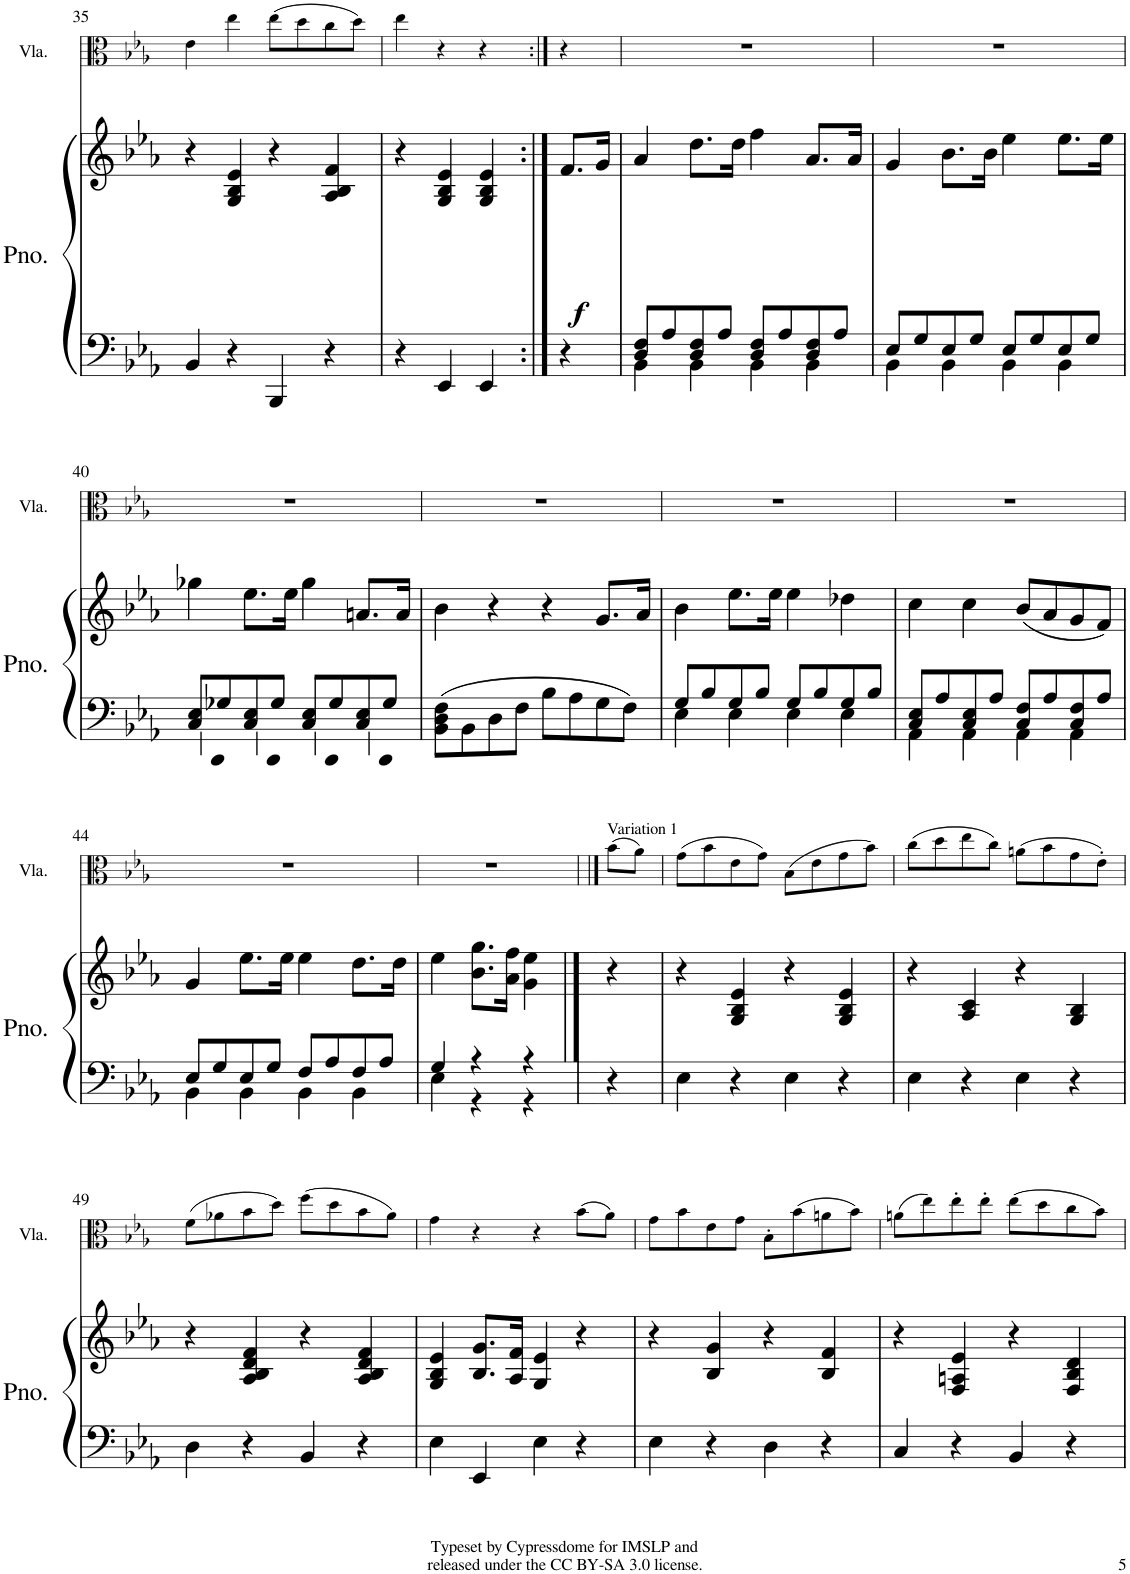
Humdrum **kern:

**kern	**kern	**dynam	**kern
*part2	*part2	*part2	*part1
*staff3	*staff2	*staff2/3	*staff1
*I"Piano	*	*	*I"Viola
*I'Pno.	*	*	*I'Vla.
!!LO:PB:g=z
*clefF4	*clefG2	*	*clefC3
*k[b-e-a-]	*k[b-e-a-]	*	*k[b-e-a-]
*M4/4	*M4/4	*	*M4/4
=35	=35	=35	=35
4BB-/	4r	.	4e-\
4r	4G/ 4B-/ 4e-/	.	4ee-\
4BBB-/	4r	.	(8ee-\L
.	.	.	8dd\
4r	4A-/ 4B-/ 4f/	.	8cc\
.	.	.	8dd\J)
=36	=36	=36	=36
4r	4r	.	4ee-\
4EE-/	4G/ 4B-/ 4e-/	.	4r
4EE-/	4G/ 4B-/ 4e-/	.	4r
=37:|!	=37:|!	=37:|!	=37:|!
!	!	!LO:DY:b	!
4r	8.f/L	f	4r
.	16g/Jk	.	.
=38	=38	=38	=38
*^	*	*	*
8D/ 8F/L	4BB-\	4a-/	.	1r
8A-/	.	.	.	.
8D/ 8F/	4BB-\	8.dd\L	.	.
8A-/J	.	.	.	.
.	.	16dd\Jk	.	.
8D/ 8F/L	4BB-\	4ff\	.	.
8A-/	.	.	.	.
8D/ 8F/	4BB-\	8.a-/L	.	.
8A-/J	.	.	.	.
.	.	16a-/Jk	.	.
=39	=39	=39	=39	=39
8E-/L	4BB-\	4g/	.	1r
8G/	.	.	.	.
8E-/	4BB-\	8.b-\L	.	.
8G/J	.	.	.	.
.	.	16b-\Jk	.	.
8E-/L	4BB-\	4ee-\	.	.
8G/	.	.	.	.
8E-/	4BB-\	8.ee-\L	.	.
8G/J	.	.	.	.
.	.	16ee-\Jk	.	.
!!LO:LB:g=z
=40	=40	=40	=40	=40
8C/ 8E-/L	4BB-\	4gg-X\	.	1r
8G-X/	.	.	.	.
8C/ 8E-/	4BB-\	8.ee-\L	.	.
8G-/J	.	.	.	.
.	.	16ee-\Jk	.	.
8C/ 8E-/L	4BB-\	4gg-\	.	.
8G-/	.	.	.	.
8C/ 8E-/	4BB-\	8.an/L	.	.
8G-/J	.	.	.	.
.	.	16a/Jk	.	.
*v	*v	*	*	*
=41	=41	=41	=41
8BB-\ 8D\ 8F\L	4b-\	.	1r
8BB-\	.	.	.
8D\	4r	.	.
8F\J	.	.	.
8B-\L	4r	.	.
8A-\	.	.	.
8G\	8.g/L	.	.
8F\J	.	.	.
.	16a-/Jk	.	.
=42	=42	=42	=42
*^	*	*	*
8G/L	4E-\	4b-\	.	1r
8B-/	.	.	.	.
8G/	4E-\	8.ee-\L	.	.
8B-/J	.	.	.	.
.	.	16ee-\Jk	.	.
8G/L	4E-\	4ee-\	.	.
8B-/	.	.	.	.
8G/	4E-\	4dd-X\	.	.
8B-/J	.	.	.	.
=43	=43	=43	=43	=43
8C/ 8E-/L	4AA-\	4cc\	.	1r
8A-/	.	.	.	.
8C/ 8E-/	4AA-\	4cc\	.	.
8A-/J	.	.	.	.
8C/ 8F/L	4AA-\	(8b-/L	.	.
8A-/	.	8a-/	.	.
8C/ 8F/	4AA-\	8g/	.	.
8A-/J	.	8f/J)	.	.
!!LO:LB:g=z
=44	=44	=44	=44	=44
8E-/L	4BB-\	4g/	.	1r
8G/	.	.	.	.
8E-/	4BB-\	8.ee-\L	.	.
8G/J	.	.	.	.
.	.	16ee-\Jk	.	.
8F/L	4BB-\	4ee-\	.	.
8A-/	.	.	.	.
8F/	4BB-\	8.dd\L	.	.
8A-/J	.	.	.	.
.	.	16dd\Jk	.	.
=45	=45	=45	=45	=45
4G/	4E-\	4ee-\	.	1r
4r	4r	8.b-\ 8.gg\L	.	.
.	.	16a-\ 16ff\Jk	.	.
4r	4r	4g\ 4ee-\	.	.
4ryy	4ryy	4ryy	.	.
=46	=46	=46	=46	=46
!	!	!	!	!LO:TX:a:t=Variation 1
*v	*v	*	*	*
4r	4r	.	(8b-\L
.	.	.	8a-\J)
=47	=47	=47	=47
4E-\	4r	.	(8g\L
.	.	.	8b-\
4r	4G/ 4B-/ 4e-/	.	8e-\
.	.	.	8g\J)
4E-\	4r	.	(8B-\L
.	.	.	8e-\
4r	4G/ 4B-/ 4e-/	.	8g\
.	.	.	8b-\J)
=48	=48	=48	=48
4E-\	4r	.	(8cc\L
.	.	.	8dd\
4r	4A-/ 4c/	.	8ee-\
.	.	.	8cc\J)
4E-\	4r	.	(8an\L
.	.	.	8b-\
4r	4G/ 4B-/	.	8g\
.	.	.	8e-'\J)
!!LO:LB:g=z
=49	=49	=49	=49
4D\	4r	.	(8f\L
.	.	.	8a-X\
4r	4A-/ 4B-/ 4d/ 4f/	.	8b-\
.	.	.	8dd\J)
4BB-/	4r	.	(8ff\L
.	.	.	8dd\
4r	4A-/ 4B-/ 4d/ 4f/	.	8b-\
.	.	.	8a-\J)
=50	=50	=50	=50
4E-\	4G/ 4B-/ 4e-/	.	4g\
4EE-/	8.B-/ 8.g/L	.	4r
.	16A-/ 16f/Jk	.	.
4E-\	4G/ 4e-/	.	4r
4r	4r	.	(8b-\L
.	.	.	8a-\J)
=51	=51	=51	=51
4E-\	4r	.	8g\L
.	.	.	8b-\
4r	4B-/ 4g/	.	8e-\
.	.	.	8g\J
4D\	4r	.	8B-'\L
.	.	.	(8b-\
4r	4B-/ 4f/	.	8an\
.	.	.	8b-\J)
=52	=52	=52	=52
4C/	4r	.	(8an\L
.	.	.	8ee-\)
4r	4F/ 4An/ 4e-/	.	8ee-'\
.	.	.	8ee-'\J
4BB-/	4r	.	(8ee-\L
.	.	.	8dd\
4r	4F/ 4B-/ 4d/	.	8cc\
.	.	.	8b-\J)
=	=	=	=
*-	*-	*-	*-
